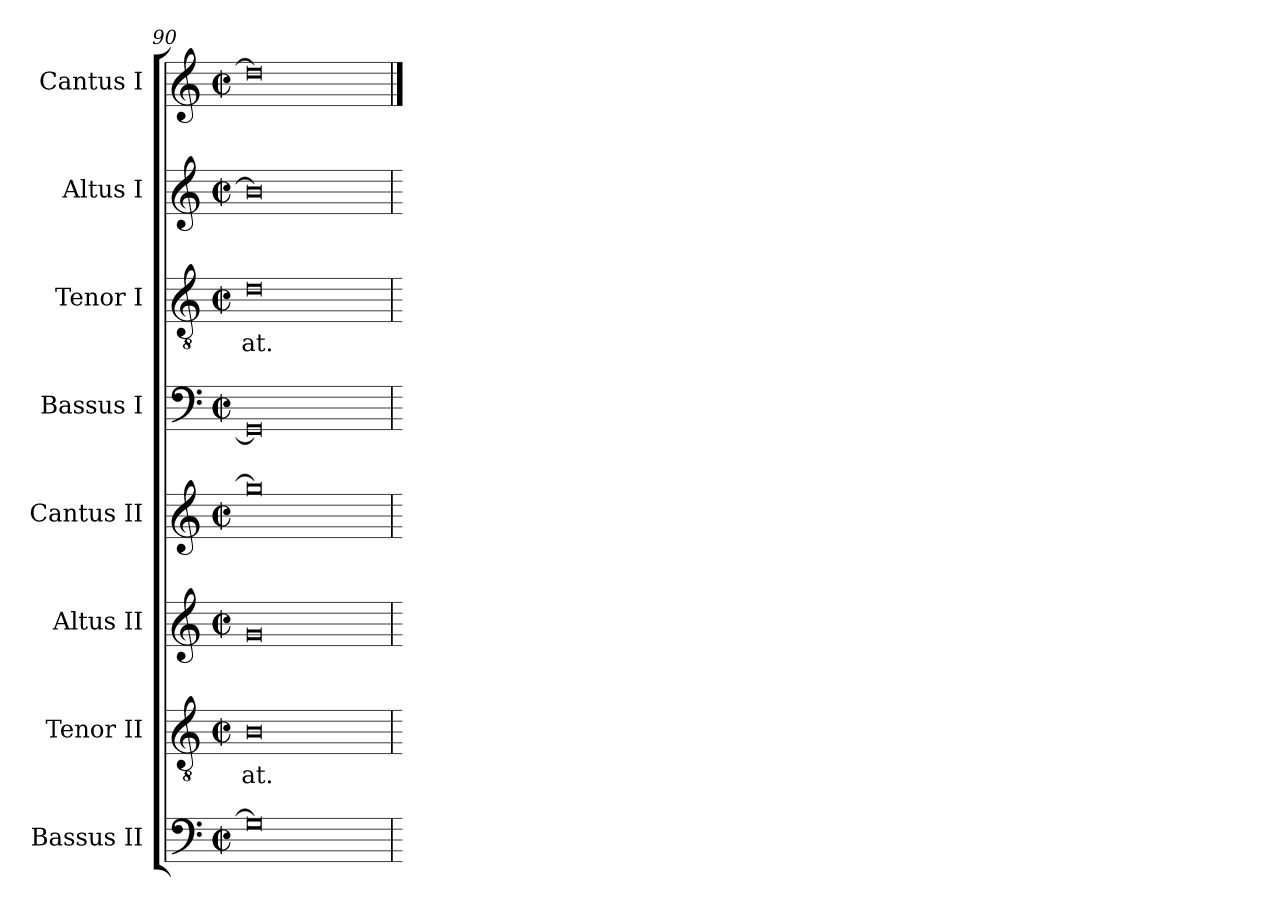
**kern	**kern	**text	**kern	**kern	**kern	**kern	**text	**kern	**kern
*part8	*part7	*part7	*part6	*part5	*part4	*part3	*part3	*part2	*part1
*staff8	*staff7	*staff7	*staff6	*staff5	*staff4	*staff3	*staff3	*staff2	*staff1
*I"Bassus II	*I"Tenor II	*	*I"Altus II	*I"Cantus II	*I"Bassus I	*I"Tenor I	*	*I"Altus I	*I"Cantus I
*clefF4	*clefGv2	*	*clefG2	*clefG2	*clefF4	*clefGv2	*	*clefG2	*clefG2
*M2/2	*M2/2	*	*M2/2	*M2/2	*M2/2	*M2/2	*	*M2/2	*M2/2
*met(c|)	*met(c|)	*	*met(c|)	*met(c|)	*met(c|)	*met(c|)	*	*met(c|)	*met(c|)
=90	=90	=90	=90	=90	=90	=90	=90	=90	=90
!	!	!LO:LY:b:cj	!	!	!	!	!LO:LY:b:cj	!	!
0G]	0B	at.	0g	0gg]	0GG]	0d	-at.	0b]	0dd]
=	=	==	=	=	=	=	==	=	==
*-	*-	*-	*-	*-	*-	*-	*-	*-	*-
